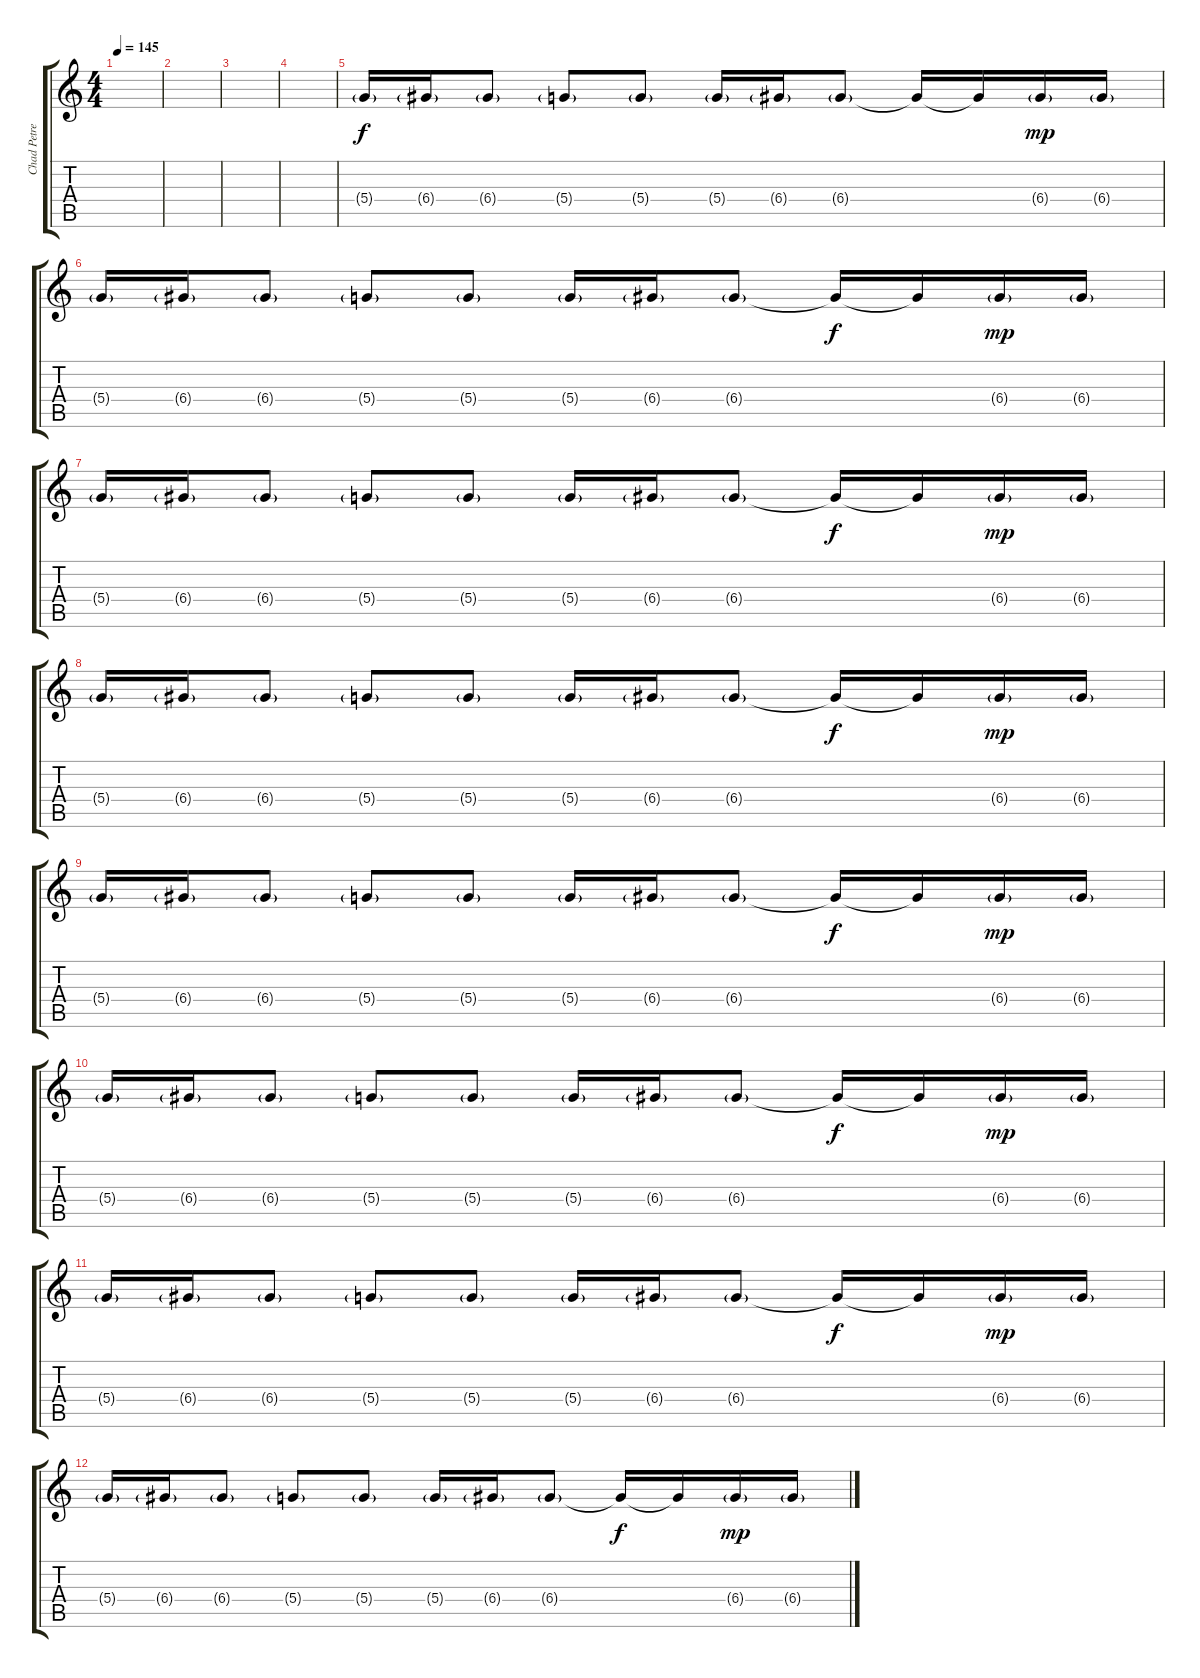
\track ("Chad Petree" "Chad Petre") {instrument overdrivenguitar}
\staff {score tabs}
\tuning (E4 B3 G3 D3 A2 E2) {hide}
\ts (4 4)
\tempo 145
\clef g2
\ks c
|
|
|
|
5.4{g}.16{volume 8 instrument electricguitarmuted} 6.4{g}.16 6.4{g}.8 5.4{g}.8 5.4{g}.8 5.4{g}.16 6.4{g}.16 6.4{g}.8 6.4{t}.16{dy f} 6.4{t}.16 6.4{g}.16{dy mp} 6.4{g}.16 |
5.4{g}.16 6.4{g}.16 6.4{g}.8 5.4{g}.8 5.4{g}.8 5.4{g}.16 6.4{g}.16 6.4{g}.8 6.4{t}.16{dy f} 6.4{t}.16 6.4{g}.16{dy mp} 6.4{g}.16 |
5.4{g}.16 6.4{g}.16 6.4{g}.8 5.4{g}.8 5.4{g}.8 5.4{g}.16 6.4{g}.16 6.4{g}.8 6.4{t}.16{dy f} 6.4{t}.16 6.4{g}.16{dy mp} 6.4{g}.16 |
5.4{g}.16 6.4{g}.16 6.4{g}.8 5.4{g}.8 5.4{g}.8 5.4{g}.16 6.4{g}.16 6.4{g}.8 6.4{t}.16{dy f} 6.4{t}.16 6.4{g}.16{dy mp} 6.4{g}.16 |
5.4{g}.16 6.4{g}.16 6.4{g}.8 5.4{g}.8 5.4{g}.8 5.4{g}.16 6.4{g}.16 6.4{g}.8 6.4{t}.16{dy f} 6.4{t}.16 6.4{g}.16{dy mp} 6.4{g}.16 |
5.4{g}.16 6.4{g}.16 6.4{g}.8 5.4{g}.8 5.4{g}.8 5.4{g}.16 6.4{g}.16 6.4{g}.8 6.4{t}.16{dy f} 6.4{t}.16 6.4{g}.16{dy mp} 6.4{g}.16 |
5.4{g}.16 6.4{g}.16 6.4{g}.8 5.4{g}.8 5.4{g}.8 5.4{g}.16 6.4{g}.16 6.4{g}.8 6.4{t}.16{dy f} 6.4{t}.16 6.4{g}.16{dy mp} 6.4{g}.16 |
5.4{g}.16 6.4{g}.16 6.4{g}.8 5.4{g}.8 5.4{g}.8 5.4{g}.16 6.4{g}.16 6.4{g}.8 6.4{t}.16{dy f} 6.4{t}.16 6.4{g}.16{dy mp} 6.4{g}.16
